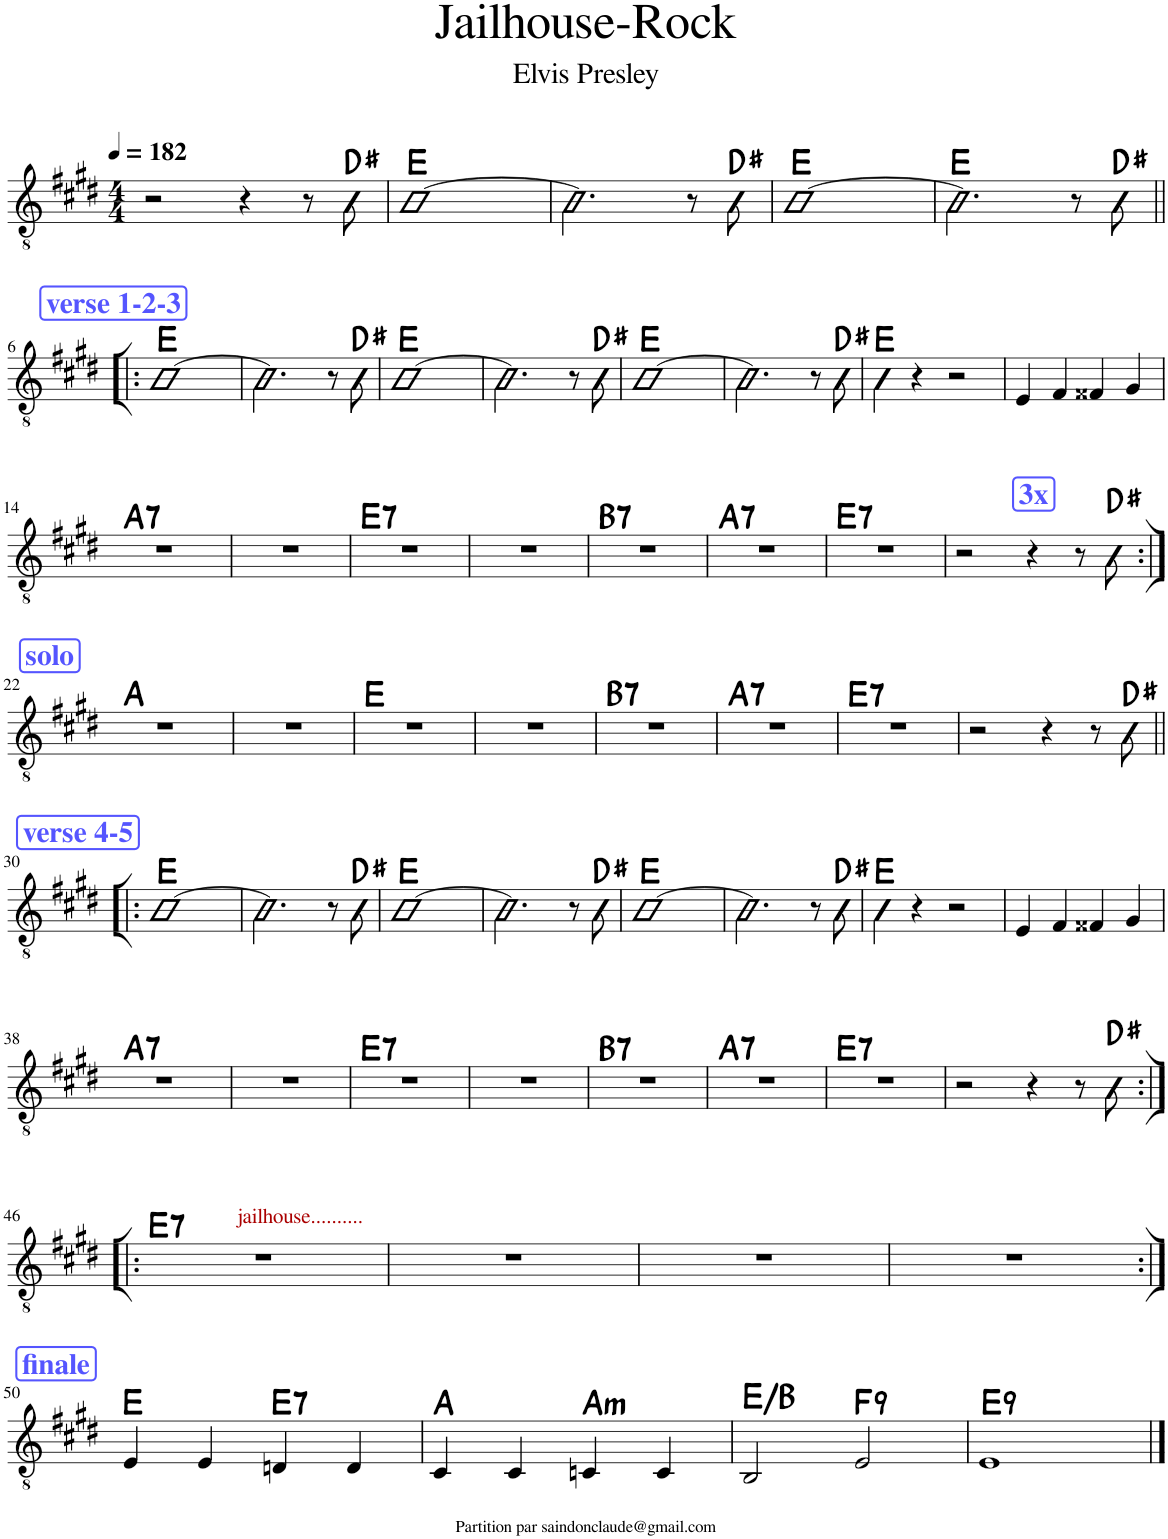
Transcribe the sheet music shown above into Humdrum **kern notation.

**kern	**harte
*part1	*part1
*staff1	*
*I"Classical Guitar	*
*I'Guit.	*
*clefGv2	*
*k[f#c#g#d#]	*
*M4/4	*
*MM182	*
=1	=1
2r	.
4r	.
8r	.
8d#\	D#:maj
=2	=2
[1e	E:maj
=3	=3
2.e\]	.
8r	.
8d#\	D#:maj
=4	=4
[1e	E:maj
=5	=5
2.e\]	E:maj
8r	.
8d#\	D#:maj
!!LO:LB:g=z
!!LO:REH:place=s1:a:B:cj:color=#5555FF:fs=14:t=verse 1-2-3
=6!|:	=6!|:
[1e	E:maj
=7	=7
2.e\]	.
8r	.
8d#\	D#:maj
=8	=8
[1e	E:maj
=9	=9
2.e\]	.
8r	.
8d#\	D#:maj
=10	=10
[1e	E:maj
=11	=11
2.e\]	.
8r	.
8d#\	D#:maj
=12	=12
4e\	E:maj
4r	.
2r	.
=13	=13
4E/	.
4F#/	.
4F##X/	.
4G#/	.
!!LO:LB:g=z
=14	=14
!	!LO:H:kt=7
1r	A:7
=15	=15
1r	.
=16	=16
!	!LO:H:kt=7
1r	E:7
=17	=17
1r	.
=18	=18
!	!LO:H:kt=7
1r	B:7
=19	=19
!	!LO:H:kt=7
1r	A:7
=20	=20
!	!LO:H:kt=7
1r	E:7
!!LO:REH:place=s1:a:B:cj:color=#5555FF:fs=14:t=3x
=21	=21
2r	.
4r	.
8r	.
8d#\	D#:maj
!!LO:LB:g=z
!!LO:REH:place=s1:a:B:cj:color=#5555FF:fs=14:t=solo
=22:|!	=22:|!
1r	A:maj
=23	=23
1r	.
=24	=24
1r	E:maj
=25	=25
1r	.
=26	=26
!	!LO:H:kt=7
1r	B:7
=27	=27
!	!LO:H:kt=7
1r	A:7
=28	=28
!	!LO:H:kt=7
1r	E:7
=29	=29
2r	.
4r	.
8r	.
8d#\	D#:maj
!!LO:LB:g=z
!!LO:REH:place=s1:a:B:cj:color=#5555FF:fs=14:t=verse 4-5
=30!|:	=30!|:
[1e	E:maj
=31	=31
2.e\]	.
8r	.
8d#\	D#:maj
=32	=32
[1e	E:maj
=33	=33
2.e\]	.
8r	.
8d#\	D#:maj
=34	=34
[1e	E:maj
=35	=35
2.e\]	.
8r	.
8d#\	D#:maj
=36	=36
4e\	E:maj
4r	.
2r	.
=37	=37
4E/	.
4F#/	.
4F##X/	.
4G#/	.
!!LO:LB:g=z
=38	=38
!	!LO:H:kt=7
1r	A:7
=39	=39
1r	.
=40	=40
!	!LO:H:kt=7
1r	E:7
=41	=41
1r	.
=42	=42
!	!LO:H:kt=7
1r	B:7
=43	=43
!	!LO:H:kt=7
1r	A:7
=44	=44
!	!LO:H:kt=7
1r	E:7
=45	=45
2r	.
4r	.
8r	.
8d#\	D#:maj
!!LO:LB:g=z
=46:|!|:	=46:|!|:
!LO:TX:a:color=#AA0000:t=jailhouse..........	!LO:H:kt=7
1r	E:7
=47	=47
1r	.
=48	=48
1r	.
=49	=49
1r	.
!!LO:LB:g=z
!!LO:REH:place=s1:a:B:cj:color=#5555FF:fs=14:t=finale
=50:|!	=50:|!
4E/	E:maj
4E/	.
!	!LO:H:kt=7
4Dn/	E:7
4D/	.
=51	=51
4C#/	A:maj
4C#/	.
!	!LO:H:kt=m
4Cn/	A:min
4C/	.
=52	=52
2BB/	E:maj/5
!	!LO:H:kt=9
2E/	F:9
=53	=53
!	!LO:H:kt=9
1E	E:9
==	==
*-	*-
